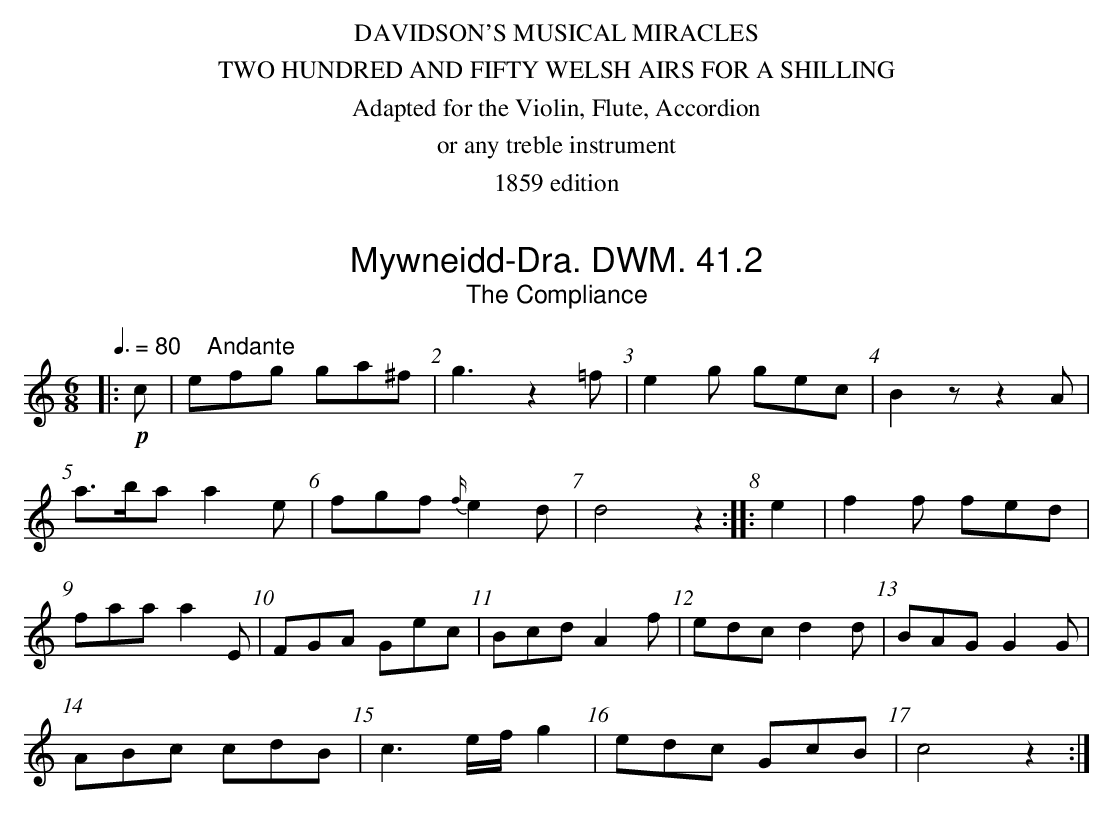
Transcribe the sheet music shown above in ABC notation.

X:1
T:Mywneidd-Dra. DWM. 41.2
T:Compliance, The
M:6/8
L:1/8
Q:3/8=80 "    Andante"
K:C
|:!p!c|efg ga^f|g3 z2=f|e2g gec|B2z z2A|
a>ba a2e|fgf {f/}e2d|d4z2::e2|f2f fed|
faa a2E|FGA Gec|Bcd A2f|edc d2d|BAG G2G|
ABc cdB|c3 e/f/g2|edc GcB|c4z2:|
